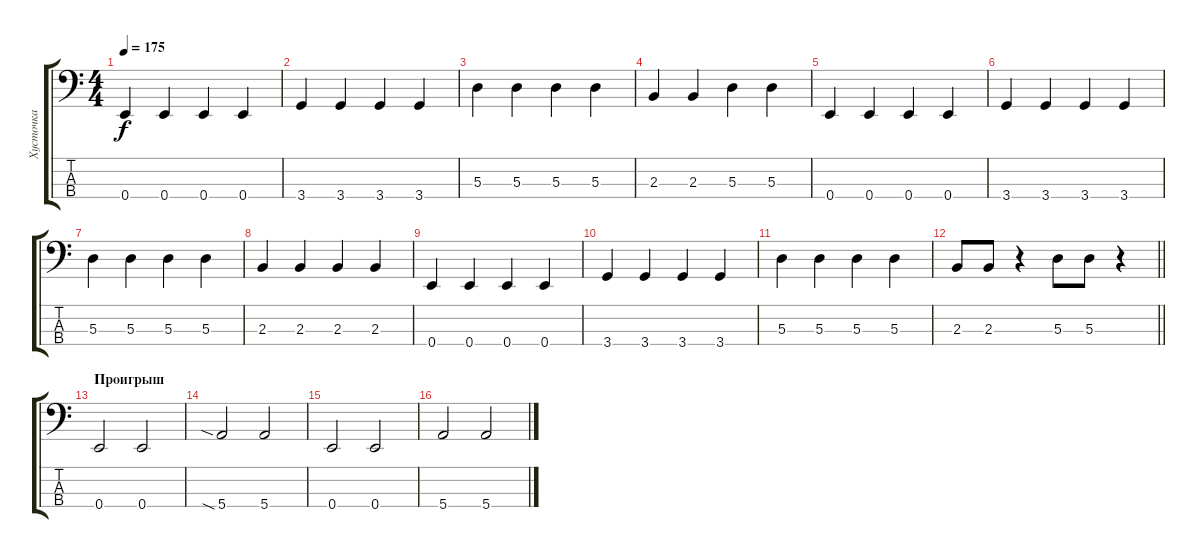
\track ("Хусточка" "Хусточка") {instrument electricbassfinger}
\staff {score tabs}
\tuning (G2 D2 A1 E1) {hide}
\ts (4 4)
\tempo 175
\clef f4
\ks c
0.4.4{dy f} 0.4.4 0.4.4 0.4.4 |
3.4.4 3.4.4 3.4.4 3.4.4 |
5.3.4 5.3.4 5.3.4 5.3.4 |
2.3.4 2.3.4 5.3.4 5.3.4 |
0.4.4 0.4.4 0.4.4 0.4.4 |
3.4.4 3.4.4 3.4.4 3.4.4 |
5.3.4 5.3.4 5.3.4 5.3.4 |
2.3.4 2.3.4 2.3.4 2.3.4 |
0.4.4 0.4.4 0.4.4 0.4.4 |
3.4.4 3.4.4 3.4.4 3.4.4 |
5.3.4 5.3.4 5.3.4 5.3.4 |
\barLineRight lightlight
2.3.8 2.3.8 r.4 5.3.8 5.3.8 r.4 |
\section ("" "Проигрыш")
0.4.2 0.4.2 |
5.4{sia}.2 5.4.2 |
0.4.2 0.4.2 |
5.4.2 5.4.2
